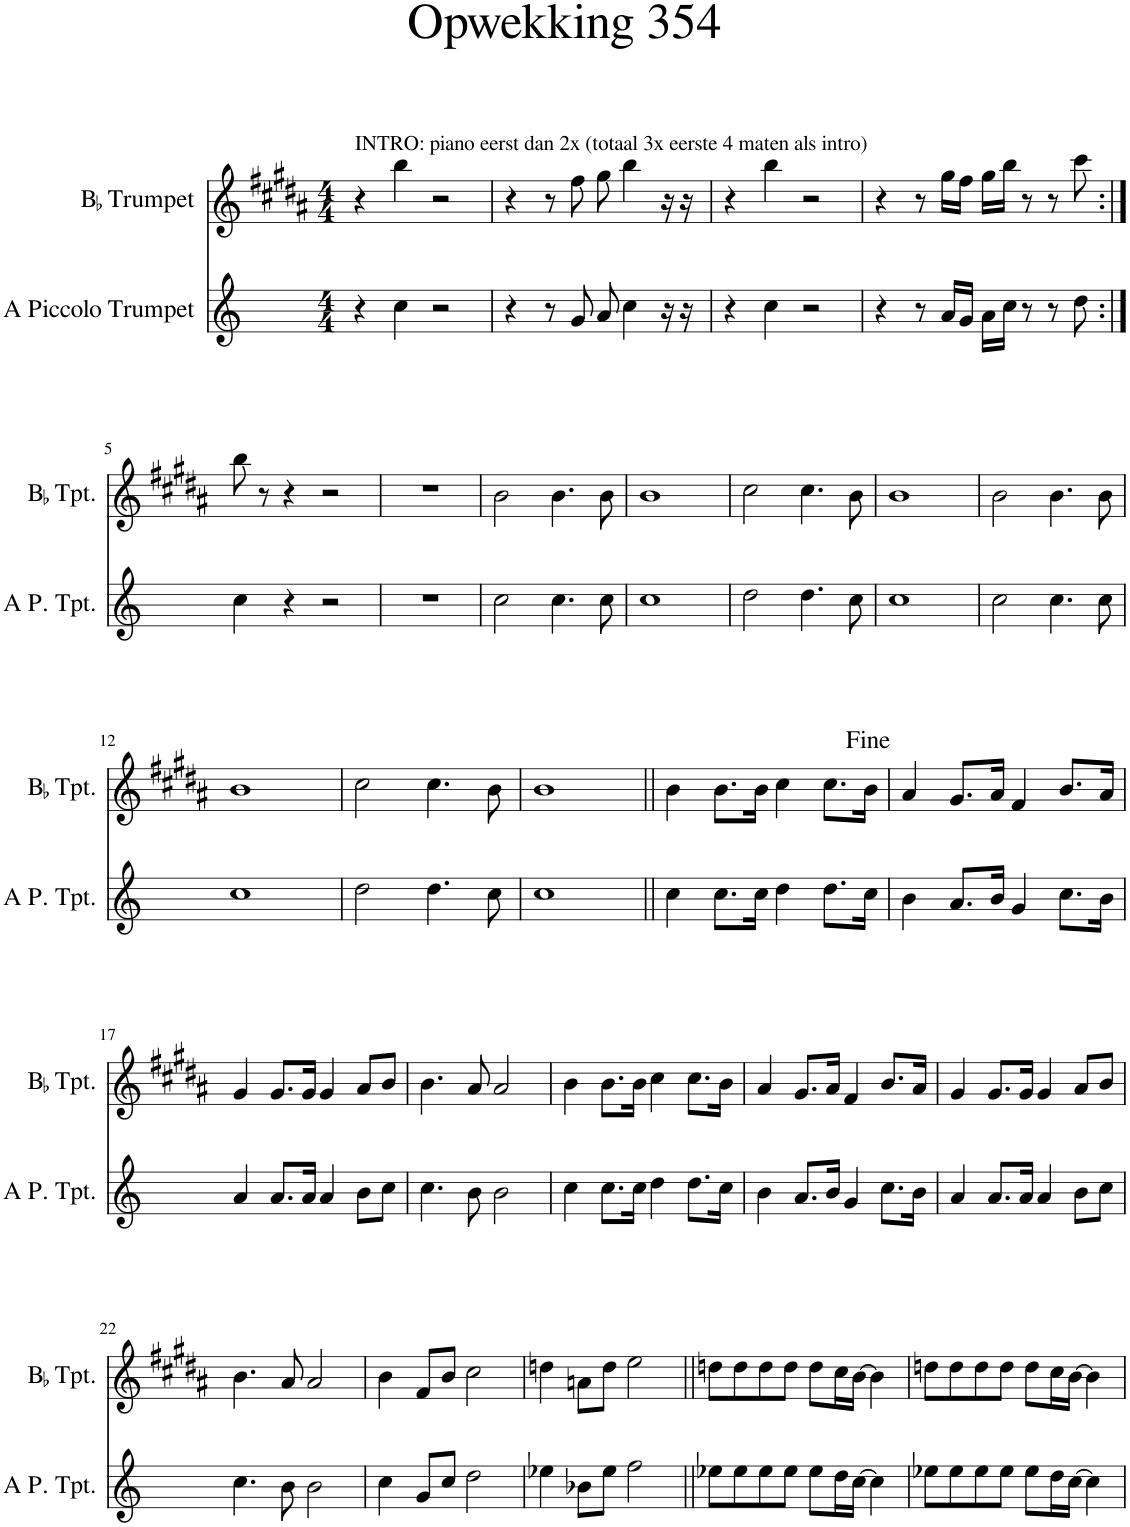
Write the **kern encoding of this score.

**kern	**kern
*part2	*part1
*staff2	*staff1
*I"A Piccolo Trumpet	*I"BaccidentalFlat Trumpet
*I'A P. Tpt.	*I'BaccidentalFlat Tpt.
*clefG2	*clefG2
*Trd-5c-9	*Trd1c2
*k[]	*k[f#c#g#d#a#]
*M4/4	*M4/4
=1	=1
!	!LO:TX:a:t=INTRO&colon; piano eerst dan 2x (totaal 3x eerste 4 maten als intro)
4r	4r
4cc\	4bb\
2r	2r
=2	=2
4r	4r
8r	8r
8g/	8ff#\
8a/	8gg#\
4cc\	4bb\
16r	16r
16r	16r
=3	=3
4r	4r
4cc\	4bb\
2r	2r
=4	=4
4r	4r
8r	8r
16a/LL	16gg#\LL
16g/JJ	16ff#\JJ
16a\LL	16gg#\LL
16cc\JJ	16bb\JJ
8r	8r
8r	8r
8dd\	8ccc#\
!!LO:LB:g=z
=5:|!	=5:|!
4cc\	8bb\
.	8r
4r	4r
2r	2r
=6	=6
1r	1r
=7	=7
2cc\	2b\
4.cc\	4.b\
8cc\	8b\
=8	=8
1cc	1b
=9	=9
2dd\	2cc#\
4.dd\	4.cc#\
8cc\	8b\
=10	=10
1cc	1b
=11	=11
2cc\	2b\
4.cc\	4.b\
8cc\	8b\
!!LO:LB:g=z
=12	=12
1cc	1b
=13	=13
2dd\	2cc#\
4.dd\	4.cc#\
8cc\	8b\
=14	=14
1cc	1b
=15||	=15||
4cc\	4b\
8.cc\L	8.b\L
16cc\Jk	16b\Jk
4dd\	4cc#\
8.dd\L	8.cc#\L
16cc\Jk	16b\Jk
=16	=16
4b\	4a#/
8.a/L	8.g#/L
16b/Jk	16a#/Jk
4g/	4f#/
8.cc\L	8.b/L
16b\Jk	16a#/Jk
!!LO:LB:g=z
=17	=17
4a/	4g#/
8.a/L	8.g#/L
16a/Jk	16g#/Jk
4a/	4g#/
8b\L	8a#/L
8cc\J	8b/J
=18	=18
4.cc\	4.b\
8b\	8a#/
2b\	2a#/
=19	=19
4cc\	4b\
8.cc\L	8.b\L
16cc\Jk	16b\Jk
4dd\	4cc#\
8.dd\L	8.cc#\L
16cc\Jk	16b\Jk
=20	=20
4b\	4a#/
8.a/L	8.g#/L
16b/Jk	16a#/Jk
4g/	4f#/
8.cc\L	8.b/L
16b\Jk	16a#/Jk
=21	=21
4a/	4g#/
8.a/L	8.g#/L
16a/Jk	16g#/Jk
4a/	4g#/
8b\L	8a#/L
8cc\J	8b/J
!!LO:LB:g=z
=22	=22
4.cc\	4.b\
8b\	8a#/
2b\	2a#/
=23	=23
4cc\	4b\
8g/L	8f#/L
8cc/J	8b/J
2dd\	2cc#\
=24	=24
4ee-X\	4ddn\
8b-X\L	8an\L
8ee-\J	8dd\J
2ff\	2ee\
=25||	=25||
8ee-X\L	8ddn\L
8ee-\	8dd\
8ee-\	8dd\
8ee-\J	8dd\J
8ee-\L	8dd\L
16dd\L	16cc#\L
[16cc\JJ	[16b\JJ
4cc\]	4b\]
=26	=26
8ee-X\L	8ddn\L
8ee-\	8dd\
8ee-\	8dd\
8ee-\J	8dd\J
8ee-\L	8dd\L
16dd\L	16cc#\L
[16cc\JJ	[16b\JJ
4cc\]	4b\]
=	=
*-	*-
